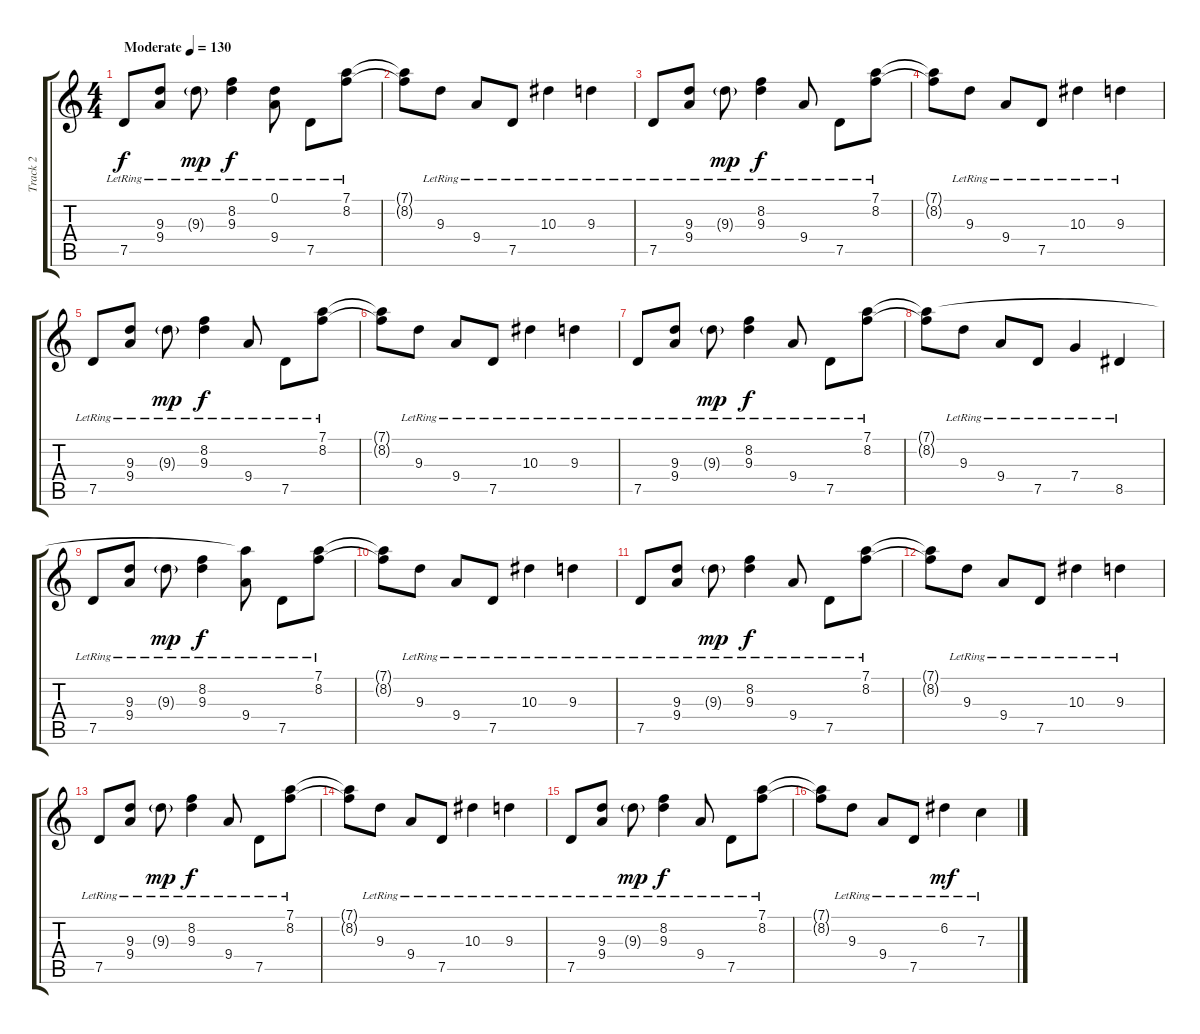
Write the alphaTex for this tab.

\track ("Track 2" "Track 2") {instrument electricguitarclean}
\staff {score tabs}
\tuning (D4 A3 F3 C3 G2 D2) {hide}
\ts (4 4)
\tempo (130 "Moderate")
\clef g2
\ks c
7.5{lr}.8{dy f instrument electricguitarclean} (9.3{lr} 9.4{lr}).8 9.3{g lr}.8{dy mp} (8.2{lr} 9.3{lr}).4{dy f} (0.1 9.4{lr}).8 7.5{lr}.8 (7.1{lr} 8.2{lr}).8 |
(7.1{t} 8.2{t}).8 9.3{lr}.8 9.4{lr}.8 7.5{lr}.8 10.3{lr}.4 9.3{lr}.4 |
7.5{lr}.8 (9.3{lr} 9.4{lr}).8 9.3{g lr}.8{dy mp} (8.2{lr} 9.3{lr}).4{dy f} 9.4{lr}.8 7.5{lr}.8 (7.1{lr} 8.2{lr}).8 |
(7.1{t} 8.2{t}).8 9.3{lr}.8 9.4{lr}.8 7.5{lr}.8 10.3{lr}.4 9.3{lr}.4 |
7.5{lr}.8 (9.3{lr} 9.4{lr}).8 9.3{g lr}.8{dy mp} (8.2{lr} 9.3{lr}).4{dy f} 9.4{lr}.8 7.5{lr}.8 (7.1{lr} 8.2{lr}).8 |
(7.1{t} 8.2{t}).8 9.3{lr}.8 9.4{lr}.8 7.5{lr}.8 10.3{lr}.4 9.3{lr}.4 |
7.5{lr}.8 (9.3{lr} 9.4{lr}).8 9.3{g lr}.8{dy mp} (8.2{lr} 9.3{lr}).4{dy f} 9.4{lr}.8 7.5{lr}.8 (7.1{lr} 8.2{lr}).8 |
(7.1{t} 8.2{t}).8 9.3{lr}.8 9.4{lr}.8 7.5{lr}.8 7.4{lr}.4 8.5{lr}.4 |
7.5{lr}.8 (9.3{lr} 9.4{lr}).8 9.3{g lr}.8{dy mp} (8.2{lr} 9.3{lr}).4{dy f} (7.1{t} 9.4{lr}).8 7.5{lr}.8 (7.1{lr} 8.2{lr}).8 |
(7.1{t} 8.2{t}).8 9.3{lr}.8 9.4{lr}.8 7.5{lr}.8 10.3{lr}.4 9.3{lr}.4 |
7.5{lr}.8 (9.3{lr} 9.4{lr}).8 9.3{g lr}.8{dy mp} (8.2{lr} 9.3{lr}).4{dy f} 9.4{lr}.8 7.5{lr}.8 (7.1{lr} 8.2{lr}).8 |
(7.1{t} 8.2{t}).8 9.3{lr}.8 9.4{lr}.8 7.5{lr}.8 10.3{lr}.4 9.3{lr}.4 |
7.5{lr}.8 (9.3{lr} 9.4{lr}).8 9.3{g lr}.8{dy mp} (8.2{lr} 9.3{lr}).4{dy f} 9.4{lr}.8 7.5{lr}.8 (7.1{lr} 8.2{lr}).8 |
(7.1{t} 8.2{t}).8 9.3{lr}.8 9.4{lr}.8 7.5{lr}.8 10.3{lr}.4 9.3{lr}.4 |
7.5{lr}.8 (9.3{lr} 9.4{lr}).8 9.3{g lr}.8{dy mp} (8.2{lr} 9.3{lr}).4{dy f} 9.4{lr}.8 7.5{lr}.8 (7.1{lr} 8.2{lr}).8 |
(7.1{t} 8.2{t}).8 9.3{lr}.8 9.4{lr}.8 7.5{lr}.8 6.2{lr}.4{dy mf} 7.3{lr}.4
